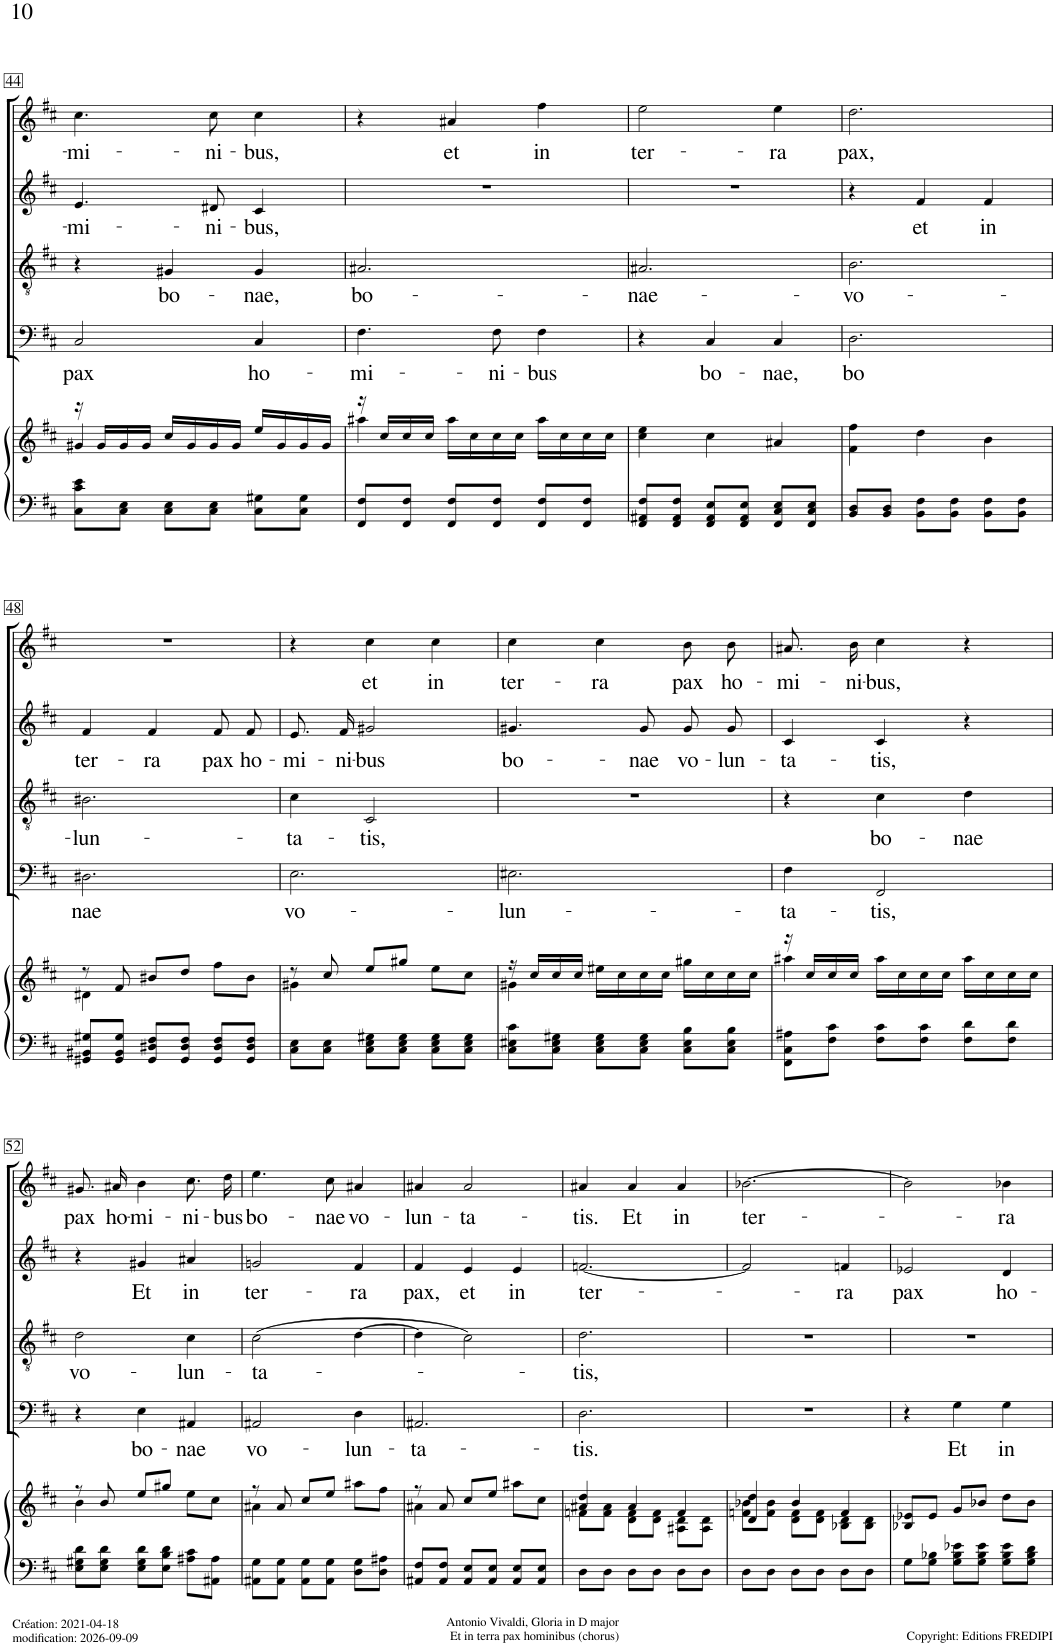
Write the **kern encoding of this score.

**kern	**kern	**kern	**text	**kern	**text	**kern	**text	**kern	**text
*part5	*part5	*part4	*part4	*part3	*part3	*part2	*part2	*part1	*part1
*staff6	*staff5	*staff4	*staff4	*staff3	*staff3	*staff2	*staff2	*staff1	*staff1
*I"Piano	*	*I"Basso	*	*I"Tenore	*	*I"Alto	*	*I"Soprano	*
*I'Pno	*	*	*	*	*	*	*	*	*
!!LO:PB:g=z
*clefF4	*clefG2	*clefF4	*	*clefGv2	*	*clefG2	*	*clefG2	*
*k[f#c#]	*k[f#c#]	*k[f#c#]	*	*k[f#c#]	*	*k[f#c#]	*	*k[f#c#]	*
*M3/4	*M3/4	*M3/4	*	*M3/4	*	*M3/4	*	*M3/4	*
=44	=44	=44	=44	=44	=44	=44	=44	=44	=44
*	*^	*	*	*	*	*	*	*	*
!	!	!	!	!LO:LY:b	!	!	!	!LO:LY:b	!	!LO:LY:b
8C#\ 8c#\ 8e\L	16r	4g#X/	2C#/	pax	4r	.	4.e/	-mi-	4.cc#\	-mi-
.	16g#/LL	.	.	.	.	.	.	.	.	.
8C#\ 8E\J	16g#/	.	.	.	.	.	.	.	.	.
.	16g#/JJ	.	.	.	.	.	.	.	.	.
!	!	!	!	!	!	!LO:LY:b	!	!	!	!
8C#\ 8E\L	16cc#/LL	4ryy	.	.	4G#X/	bo-	.	.	.	.
.	16g#/	.	.	.	.	.	.	.	.	.
!	!	!	!	!	!	!	!	!LO:LY:b	!	!LO:LY:b
8C#\ 8E\J	16g#/	.	.	.	.	.	8d#X/	-ni-	8cc#\	-ni-
.	16g#/JJ	.	.	.	.	.	.	.	.	.
!	!	!	!	!LO:LY:b	!	!LO:LY:b	!	!LO:LY:b	!	!LO:LY:b
8C#\ 8G#X\L	16ee/LL	4ryy	4C#/	ho-	4G#/	-nae,	4c#/	-bus,	4cc#\	-bus,
.	16g#/	.	.	.	.	.	.	.	.	.
8C#\ 8G#\J	16g#/	.	.	.	.	.	.	.	.	.
.	16g#/JJ	.	.	.	.	.	.	.	.	.
=45	=45	=45	=45	=45	=45	=45	=45	=45	=45	=45
!	!	!	!	!LO:LY:b	!	!LO:LY:b	!	!	!	!
8FF#/ 8F#/L	16r	4aa#X\	4.F#\	-mi-	2.A#X/	bo-	2.r	.	4r	.
.	16cc#/LL	.	.	.	.	.	.	.	.	.
8FF#/ 8F#/J	16cc#/	.	.	.	.	.	.	.	.	.
.	16cc#/JJ	.	.	.	.	.	.	.	.	.
!	!	!	!	!	!	!	!	!	!	!LO:LY:b
8FF#/ 8F#/L	16aa#\LL	4ryy	.	.	.	.	.	.	4a#X/	et
.	16cc#\	.	.	.	.	.	.	.	.	.
!	!	!	!	!LO:LY:b	!	!	!	!	!	!
8FF#/ 8F#/J	16cc#\	.	8F#\	-ni-	.	.	.	.	.	.
.	16cc#\JJ	.	.	.	.	.	.	.	.	.
!	!	!	!	!LO:LY:b	!	!	!	!	!	!LO:LY:b
8FF#/ 8F#/L	16aa#\LL	4ryy	4F#\	-bus	.	.	.	.	4ff#\	in
.	16cc#\	.	.	.	.	.	.	.	.	.
8FF#/ 8F#/J	16cc#\	.	.	.	.	.	.	.	.	.
.	16cc#\JJ	.	.	.	.	.	.	.	.	.
*	*v	*v	*	*	*	*	*	*	*	*
=46	=46	=46	=46	=46	=46	=46	=46	=46	=46
!	!	!	!	!	!LO:LY:b	!	!	!	!LO:LY:b
8FF#/ 8AA#X/ 8F#/L	4cc#\ 4ee\	4r	.	2.A#X/	-nae-	2.r	.	2ee\	ter-
8FF#/ 8AA#/ 8F#/J	.	.	.	.	.	.	.	.	.
!	!	!	!LO:LY:b	!	!	!	!	!	!
8FF#/ 8AA#/ 8E/L	4cc#\	4C#/	bo-	.	.	.	.	.	.
8FF#/ 8AA#/ 8E/J	.	.	.	.	.	.	.	.	.
!	!	!	!LO:LY:b	!	!	!	!	!	!LO:LY:b
8FF#/ 8C#/ 8E/L	4a#X/	4C#/	-nae,	.	.	.	.	4ee\	-ra
8FF#/ 8C#/ 8E/J	.	.	.	.	.	.	.	.	.
=47	=47	=47	=47	=47	=47	=47	=47	=47	=47
!	!	!	!LO:LY:b	!	!LO:LY:b	!	!	!	!LO:LY:b
8BB/ 8D/L	4f#\ 4ff#\	2.D\	bo	2.B\	-vo-	4r	.	2.dd\	pax,
8BB/ 8D/J	.	.	.	.	.	.	.	.	.
!	!	!	!	!	!	!	!LO:LY:b	!	!
8BB\ 8F#\L	4dd\	.	.	.	.	4f#/	et	.	.
8BB\ 8F#\J	.	.	.	.	.	.	.	.	.
!	!	!	!	!	!	!	!LO:LY:b	!	!
8BB\ 8F#\L	4b\	.	.	.	.	4f#/	in	.	.
8BB\ 8F#\J	.	.	.	.	.	.	.	.	.
!!LO:LB:g=z
=48	=48	=48	=48	=48	=48	=48	=48	=48	=48
*	*^	*	*	*	*	*	*	*	*
!	!	!	!	!LO:LY:b	!	!LO:LY:b	!	!LO:LY:b	!	!
8GG#X/ 8BB#X/ 8G#X/L	8r	4d#X\	2.D#X\	nae	2.B#X\	-lun-	4f#/	ter-	2.r	.
8GG#/ 8BB#/ 8G#/J	8f#/	.	.	.	.	.	.	.	.	.
!	!	!	!	!	!	!	!	!LO:LY:b	!	!
8GG#/ 8D#X/ 8F#/L	8b#X/L	2ryy	.	.	.	.	4f#/	-ra	.	.
8GG#/ 8D#/ 8F#/J	8dd/J	.	.	.	.	.	.	.	.	.
!	!	!	!	!	!	!	!	!LO:LY:b	!	!
8GG#/ 8D#/ 8F#/L	8ff#\L	.	.	.	.	.	8f#/L	pax	.	.
!	!	!	!	!	!	!	!	!LO:LY:b	!	!
8GG#/ 8D#/ 8F#/J	8b#\J	.	.	.	.	.	8f#/J	ho-	.	.
=49	=49	=49	=49	=49	=49	=49	=49	=49	=49	=49
!	!	!	!	!LO:LY:b	!	!LO:LY:b	!	!LO:LY:b	!	!
8C#\ 8E\L	8r	4g#X\	2.E\	vo-	4c#\	-ta-	8.e/L	-mi-	4r	.
8C#\ 8E\J	8cc#/	.	.	.	.	.	.	.	.	.
!	!	!	!	!	!	!	!	!LO:LY:b	!	!
.	.	.	.	.	.	.	16f#/Jk	-ni-	.	.
!	!	!	!	!	!	!LO:LY:b	!	!LO:LY:b	!	!LO:LY:b
8C#\ 8E\ 8G#X\L	8ee/L	2ryy	.	.	2C#/	-tis,	2g#X/	-bus	4cc#\	et
8C#\ 8E\ 8G#\J	8gg#X/J	.	.	.	.	.	.	.	.	.
!	!	!	!	!	!	!	!	!	!	!LO:LY:b
8C#\ 8E\ 8G#\L	8ee\L	.	.	.	.	.	.	.	4cc#\	in
8C#\ 8E\ 8G#\J	8cc#\J	.	.	.	.	.	.	.	.	.
=50	=50	=50	=50	=50	=50	=50	=50	=50	=50	=50
!	!	!	!	!LO:LY:b	!	!	!	!LO:LY:b	!	!LO:LY:b
8C#\ 8E#X\ 8c#\L	16r	4g#X\	2.E#X\	-lun-	2.r	.	4.g#X/	bo-	4cc#\	ter-
.	16cc#/LL	.	.	.	.	.	.	.	.	.
8C#\ 8E#\ 8G#X\J	16cc#/	.	.	.	.	.	.	.	.	.
.	16cc#/JJ	.	.	.	.	.	.	.	.	.
!	!	!	!	!	!	!	!	!	!	!LO:LY:b
8C#\ 8E#\ 8G#\L	16ee#X\LL	4ryy	.	.	.	.	.	.	4cc#\	-ra
.	16cc#\	.	.	.	.	.	.	.	.	.
!	!	!	!	!	!	!	!	!LO:LY:b	!	!
8C#\ 8E#\ 8G#\J	16cc#\	.	.	.	.	.	8g#/	-nae	.	.
.	16cc#\JJ	.	.	.	.	.	.	.	.	.
!	!	!	!	!	!	!	!	!LO:LY:b	!	!LO:LY:b
8C#\ 8E#\ 8B\L	16gg#X\LL	4ryy	.	.	.	.	8g#/L	vo-	8b\L	pax
.	16cc#\	.	.	.	.	.	.	.	.	.
!	!	!	!	!	!	!	!	!LO:LY:b	!	!LO:LY:b
8C#\ 8E#\ 8B\J	16cc#\	.	.	.	.	.	8g#/J	-lun-	8b\J	ho-
.	16cc#\JJ	.	.	.	.	.	.	.	.	.
=51	=51	=51	=51	=51	=51	=51	=51	=51	=51	=51
!	!	!	!	!LO:LY:b	!	!	!	!LO:LY:b	!	!LO:LY:b
8FF#\ 8C#\ 8A#X\L	16r	4aa#X\	4F#\	-ta-	4r	.	4c#/	-ta-	8.a#X/L	mi-
.	16cc#/LL	.	.	.	.	.	.	.	.	.
8F#\ 8c#\J	16cc#/	.	.	.	.	.	.	.	.	.
!	!	!	!	!	!	!	!	!	!	!LO:LY:b
.	16cc#/JJ	.	.	.	.	.	.	.	16b/Jk	-ni-
!	!	!	!	!LO:LY:b	!	!LO:LY:b	!	!LO:LY:b	!	!LO:LY:b
8F#\ 8c#\L	16aa#\LL	4ryy	2FF#/	-tis,	4c#\	bo-	4c#/	-tis,	4cc#\	-bus,
.	16cc#\	.	.	.	.	.	.	.	.	.
8F#\ 8c#\J	16cc#\	.	.	.	.	.	.	.	.	.
.	16cc#\JJ	.	.	.	.	.	.	.	.	.
!	!	!	!	!	!	!LO:LY:b	!	!	!	!
8F#\ 8d\L	16aa#\LL	4ryy	.	.	4d\	-nae	4r	.	4r	.
.	16cc#\	.	.	.	.	.	.	.	.	.
8F#\ 8d\J	16cc#\	.	.	.	.	.	.	.	.	.
.	16cc#\JJ	.	.	.	.	.	.	.	.	.
!!LO:LB:g=z
=52	=52	=52	=52	=52	=52	=52	=52	=52	=52	=52
!	!	!	!	!	!	!LO:LY:b	!	!	!	!LO:LY:b
8E\ 8G#X\ 8d\L	8r	4b\	4r	.	2d\	vo-	4r	.	8.g#X/L	pax
8E\ 8G#\ 8d\J	8b/	.	.	.	.	.	.	.	.	.
!	!	!	!	!	!	!	!	!	!	!LO:LY:b
.	.	.	.	.	.	.	.	.	16a#X/Jk	ho-
!	!	!	!	!LO:LY:b	!	!	!	!LO:LY:b	!	!LO:LY:b
8E\ 8G#\ 8d\L	8ee/L	2ryy	4E\	bo-	.	.	4g#X/	Et	4b\	-mi-
8E\ 8B\ 8d\J	8gg#X/J	.	.	.	.	.	.	.	.	.
!	!	!	!	!LO:LY:b	!	!LO:LY:b	!	!LO:LY:b	!	!LO:LY:b
8A#X\ 8c#\L	8ee\L	.	4AA#X/	-nae	4c#\	-lun-	4a#X/	in	8.cc#\L	-ni-
8AA#X\ 8A#\J	8cc#\J	.	.	.	.	.	.	.	.	.
!	!	!	!	!	!	!	!	!	!	!LO:LY:b
.	.	.	.	.	.	.	.	.	16dd\Jk	-bus
=53	=53	=53	=53	=53	=53	=53	=53	=53	=53	=53
!	!	!	!	!LO:LY:b	!	!LO:LY:b	!	!LO:LY:b	!	!LO:LY:b
8AA#X\ 8G\L	8r	4a#X\	2AA#X/	vo-	(2c#\	-ta-	2gn/	ter-	4.ee\	bo-
8AA#\ 8G\J	8a#/	.	.	.	.	.	.	.	.	.
8AA#\ 8G\L	8cc#/L	2ryy	.	.	.	.	.	.	.	.
!	!	!	!	!	!	!	!	!	!	!LO:LY:b
8AA#\ 8G\J	8ee/J	.	.	.	.	.	.	.	8cc#\	-nae
!	!	!	!	!LO:LY:b	!	!	!	!LO:LY:b	!	!LO:LY:b
8D\ 8G\L	8aa#X\L	.	4D\	-lun-	[4d\	.	4f#/	-ra	4a#X/	vo-
8D\ 8A#X\J	8ff#\J	.	.	.	.	.	.	.	.	.
=54	=54	=54	=54	=54	=54	=54	=54	=54	=54	=54
!	!	!	!	!LO:LY:b	!	!	!	!LO:LY:b	!	!LO:LY:b
8AA#X/ 8F#/L	8r	4a#X\	2.AA#X/	-ta-	4d\]	.	4f#/	pax,	4a#X/	-lun-
8AA#/ 8F#/J	8a#/	.	.	.	.	.	.	.	.	.
!	!	!	!	!	!	!	!	!LO:LY:b	!	!LO:LY:b
8AA#/ 8E/L	8cc#/L	2ryy	.	.	2c#\)	.	4e/	et	2a#/	-ta-
8AA#/ 8E/J	8ee/J	.	.	.	.	.	.	.	.	.
!	!	!	!	!	!	!	!	!LO:LY:b	!	!
8AA#/ 8E/L	8aa#X\L	.	.	.	.	.	4e/	in	.	.
8AA#/ 8E/J	8cc#\J	.	.	.	.	.	.	.	.	.
=55	=55	=55	=55	=55	=55	=55	=55	=55	=55	=55
!	!	!	!	!LO:LY:b	!	!LO:LY:b	!	!LO:LY:b	!	!LO:LY:b
8D\L	4a#X/ 4dd/	8fn\L	2.D\	-tis.	2.d\	-tis,	[2.fn/	ter-	4a#X/	-tis.
8D\J	.	8f\ 8a#\J	.	.	.	.	.	.	.	.
!	!	!	!	!	!	!	!	!	!	!LO:LY:b
8D\L	4a#/	8d\ 8f\L	.	.	.	.	.	.	4a#/	Et
8D\J	.	8d\ 8f\J	.	.	.	.	.	.	.	.
!	!	!	!	!	!	!	!	!	!	!LO:LY:b
8D\L	4f/	8A#X\ 8d\L	.	.	.	.	.	.	4a#/	in
8D\J	.	8A#\ 8d\J	.	.	.	.	.	.	.	.
=56	=56	=56	=56	=56	=56	=56	=56	=56	=56	=56
!	!	!	!	!	!	!	!	!	!	!LO:LY:b
8D\L	4d/ 4dd/	8fn\ 8b-X\L	2.r	.	2.r	.	2f/]	.	[2.b-X\	ter-
8D\J	.	8f\ 8b-\J	.	.	.	.	.	.	.	.
8D\L	4b-/	8d\ 8f\L	.	.	.	.	.	.	.	.
8D\J	.	8d\ 8f\J	.	.	.	.	.	.	.	.
!	!	!	!	!	!	!	!	!LO:LY:b	!	!
8D\L	4f/	8B-X\ 8d\L	.	.	.	.	4fn/	-ra	.	.
8D\J	.	8B-\ 8d\J	.	.	.	.	.	.	.	.
=57	=57	=57	=57	=57	=57	=57	=57	=57	=57	=57
!	!	!	!	!	!	!	!	!LO:LY:b	!	!
*	*v	*v	*	*	*	*	*	*	*	*
8G\L	8B-X/ 8e-X/L	4r	.	2.r	.	2e-X/	pax	2b-\]	.
8G\ 8B-X\J	8e-/J	.	.	.	.	.	.	.	.
!	!	!	!LO:LY:b	!	!	!	!	!	!
8G\ 8B-\ 8e-X\L	8g/L	4G\	Et	.	.	.	.	.	.
8G\ 8B-\ 8e-\J	8b-X/J	.	.	.	.	.	.	.	.
!	!	!	!LO:LY:b	!	!	!	!LO:LY:b	!	!LO:LY:b
8G\ 8B-\ 8e-\L	8dd\L	4G\	in	.	.	4d/	ho-	4b-X\	-ra
8G\ 8B-\ 8d\J	8b-\J	.	.	.	.	.	.	.	.
=	=	=	=	=	=	=	=	=	=
*-	*-	*-	*-	*-	*-	*-	*-	*-	*-
